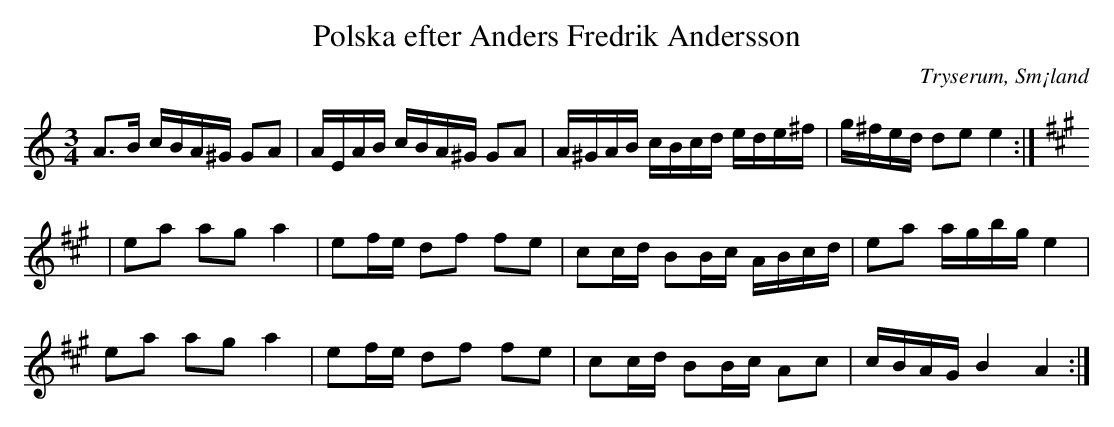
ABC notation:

X:1
Q: 100
T:Polska efter Anders Fredrik Andersson
L:1/16
M:3/4
O: Tryserum, Sm¡land
K:Am
A2>B2 cBA^G G2A2 | AEAB cBA^G G2A2 | A^GAB cBcd ede^f | g^fed d2e2 e4 :|
K:A
| e2a2 a2g2- a4 | e2fe d2f2 f2e2 | c2cd B2Bc ABcd | e2a2 agbg e4 |
e2a2 a2g2- a4 | e2fe d2f2 f2e2 | c2cd B2Bc A2c2 | cBAG B4 A4 :|
